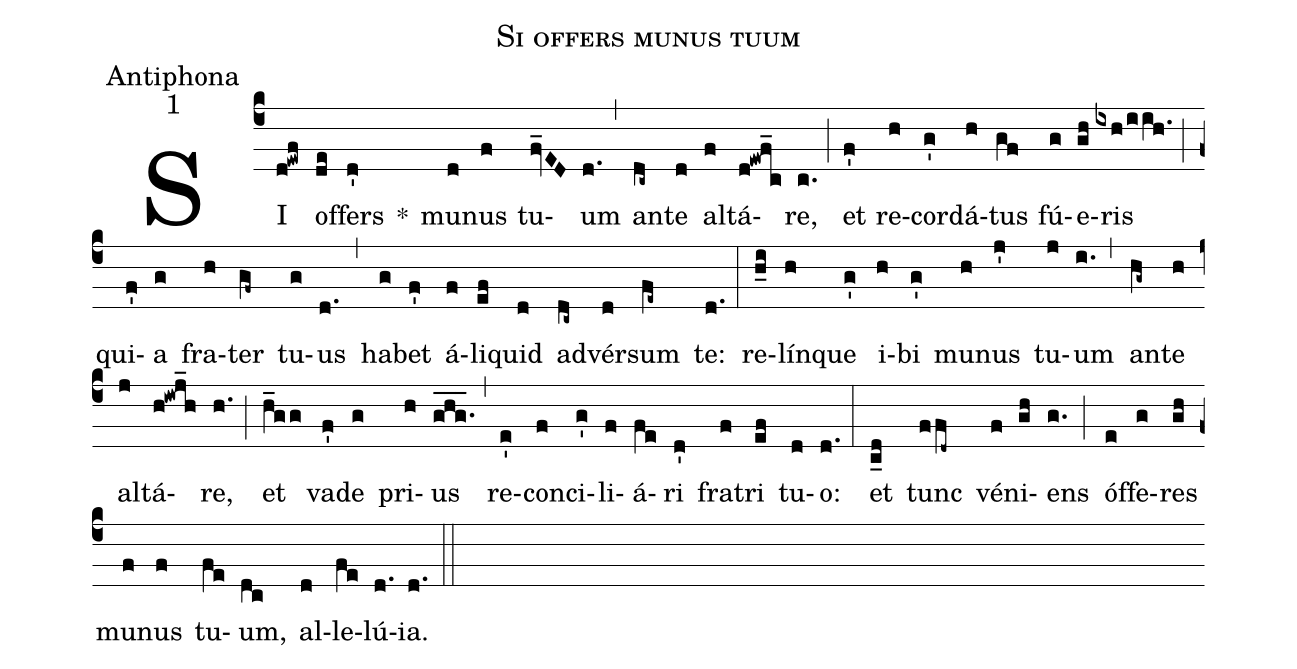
name:Si offers munus tuum;
office-part:Antiphona;
mode:1;
%%
(c4) SI(d!ewf) of(de)fers(d') *() mu(d)nus(f) tu(fv_ED)um(d.) (,) an(dc~)te(d) al(f)tá(d!ewf_c)re,(c.) (;) et(f') re(h)cor(g')dá(h)tus(gf) fú(g)e(gh)ris(ixh/iih.) (;) qui(f')a(g) fra(h)ter(gf~) tu(g)us(d.) (,) ha(g)bet(f') á(f)li(ef)quid(d) ad(dc~)vér(d)sum(fe~) te:(d.) (:) re(h_i)lín(h)que(g') i(h)bi(g') mu(h)nus(j') tu(j)um(i.) (,) an(hg~)te(h) al(j)tá(h!iwj_h)re,(h.) (;) et(h_gg) va(f')de(g) pri(h)us(ghg.___) (,) re(e')con(f)ci(g')li(f)á(fe)ri(d') fra(f)tri(ef) tu(d)o:(d.) (:) et(c_d) tunc(ffd~) vé(f)ni(gh)ens(g.) (;) óf(e)fe(g)res(gh) mu(f)nus(f) tu(fe)um,(dc) al(d)le(fe)lú(d.)ia.(d.) (::)
